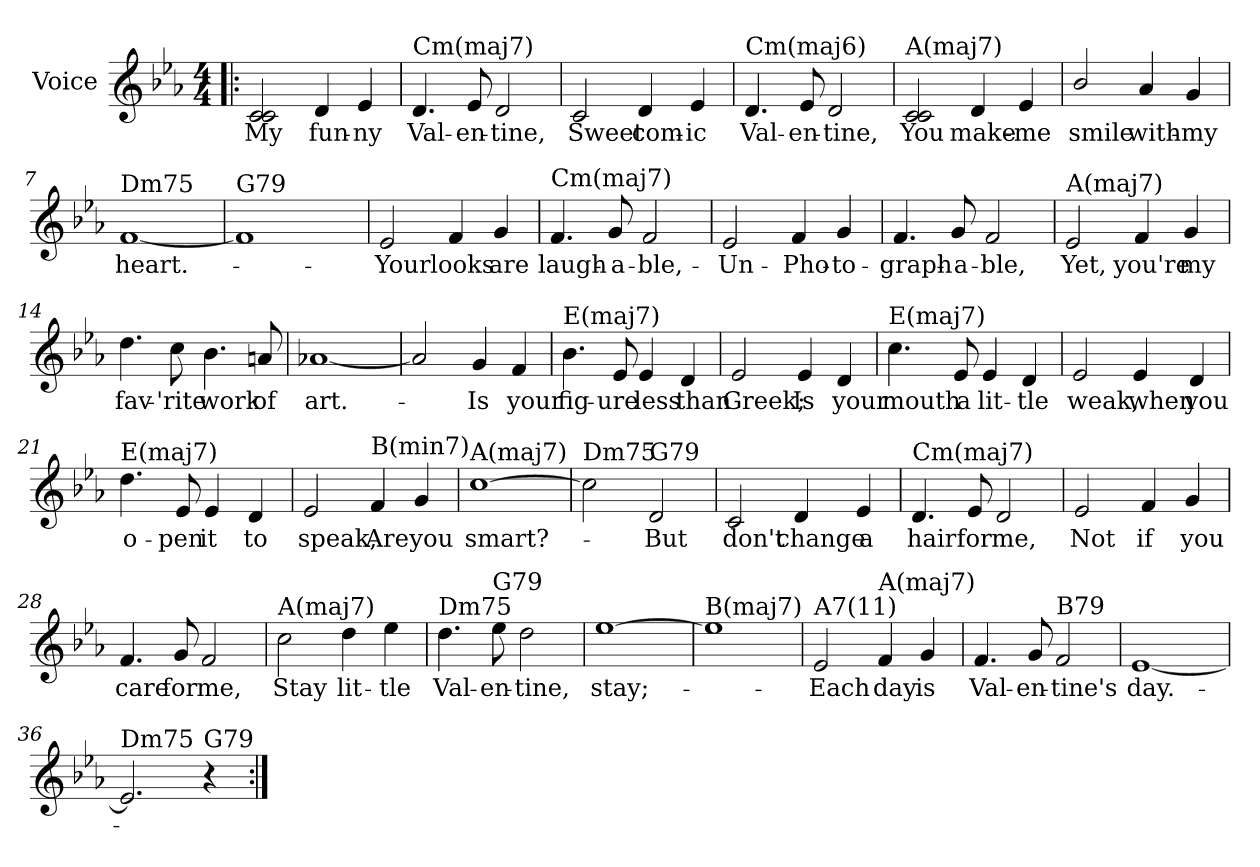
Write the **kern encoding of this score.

**kern	**text
*part1	*part1
*staff1	*staff1
*I"Voice	*
*I'Vo.	*
*clefG2	*
*k[b-e-a-]	*
*E-:	*
*M4/4	*
=1!|:	=1!|:
2c/ 2c/	My
4d/	fun-
4e-/	ny
=2	=2
!LO:TX:a:t=Cm(maj7)	!
4.d/	Val-
8e-/	-en-
2d/	-tine,
=3	=3
2c/	Sweet
4d/	com-
4e-/	ic
=4	=4
!LO:TX:a:t=Cm(maj6)	!
4.d/	Val-
8e-/	-en-
2d/	-tine,
=5	=5
!LO:TX:a:t=A(maj7)	!
2c/ 2c/	You
4d/	make-
4e-/	me
!!LO:LB:g=z
=6	=6
2b-/	smile
4a-/	with-
4g/	my
=7	=7
!LO:TX:a:t=Dm75	!
[1f	heart.-
=8	=8
!LO:TX:a:t=G79	!
1f]	.
=9	=9
2e-/	Your
4f/	looks
4g/	are
=10	=10
!LO:TX:a:t=Cm(maj7)	!
4.f/	laugh-
8g/	a-
2f/	-ble,-
!!LO:LB:g=z
=11	=11
2e-/	Un-
4f/	-Pho-
4g/	-to-
=12	=12
4.f/	-graph-
8g/	-a-
2f/	-ble,
=13	=13
!LO:TX:a:t=A(maj7)	!
2e-/	Yet,
4f/	you're
4g/	my
=14	=14
4.dd\	fav-
8cc\	-'rite
4.b-\	work
8an/	of
!!LO:LB:g=z
=15	=15
[1a-X	art.-
=16	=16
2a-/]	.
4g/	Is
4f/	your
=17	=17
!LO:TX:a:t=E(maj7)	!
4.b-\	fig-
8e-/	-ure
4e-/	less
4d/	than
=18	=18
2e-/	Greek;
4e-/	Is
4d/	your
=19	=19
!LO:TX:a:t=E(maj7)	!
4.cc\	mouth
8e-/	a
4e-/	lit-
4d/	-tle
!!LO:LB:g=z
=20	=20
2e-/	weak,
4e-/	when
4d/	you
=21	=21
!LO:TX:a:t=E(maj7)	!
4.dd\	o-
8e-/	-pen
4e-/	it
4d/	to
=22	=22
2e-/	speak,
!LO:TX:a:t=B(min7)	!
4f/	Are
4g/	you
=23	=23
!LO:TX:a:t=A(maj7)	!
[1cc	smart?-
=24	=24
!LO:TX:a:t=Dm75	!
2cc\]	.
!LO:TX:a:t=G79	!
2d/	But
!!LO:LB:g=z
=25	=25
2c/	don't
4d/	change
4e-/	a
=26	=26
!LO:TX:a:t=Cm(maj7)	!
4.d/	hair
8e-/	for
2d/	me,
=27	=27
2e-/	Not
4f/	if
4g/	you
=28	=28
4.f/	care
8g/	for
2f/	me,
=29	=29
!LO:TX:a:t=A(maj7)	!
2cc\	Stay
4dd\	lit-
4ee-\	-tle
!!LO:LB:g=z
=30	=30
!LO:TX:a:t=Dm75	!
4.dd\	Val-
!LO:TX:a:t=G79	!
8ee-\	-en-
2dd\	-tine,
=31	=31
[1ee-	stay;-
=32	=32
!LO:TX:a:t=B(maj7)	!
1ee-]	.
=33	=33
!LO:TX:a:t=A7(11)	!
2e-/	Each
!LO:TX:a:t=A(maj7)	!
4f/	day
4g/	is
=34	=34
4.f/	Val-
8g/	-en-
!LO:TX:a:t=B79	!
2f/	-tine's
=35	=35
[1e-	day.-
=36	=36
!LO:TX:a:t=Dm75	!
2.e-/]	.
!LO:TX:a:t=G79	!
4r	.
=:|!	=:|!
*-	*-
